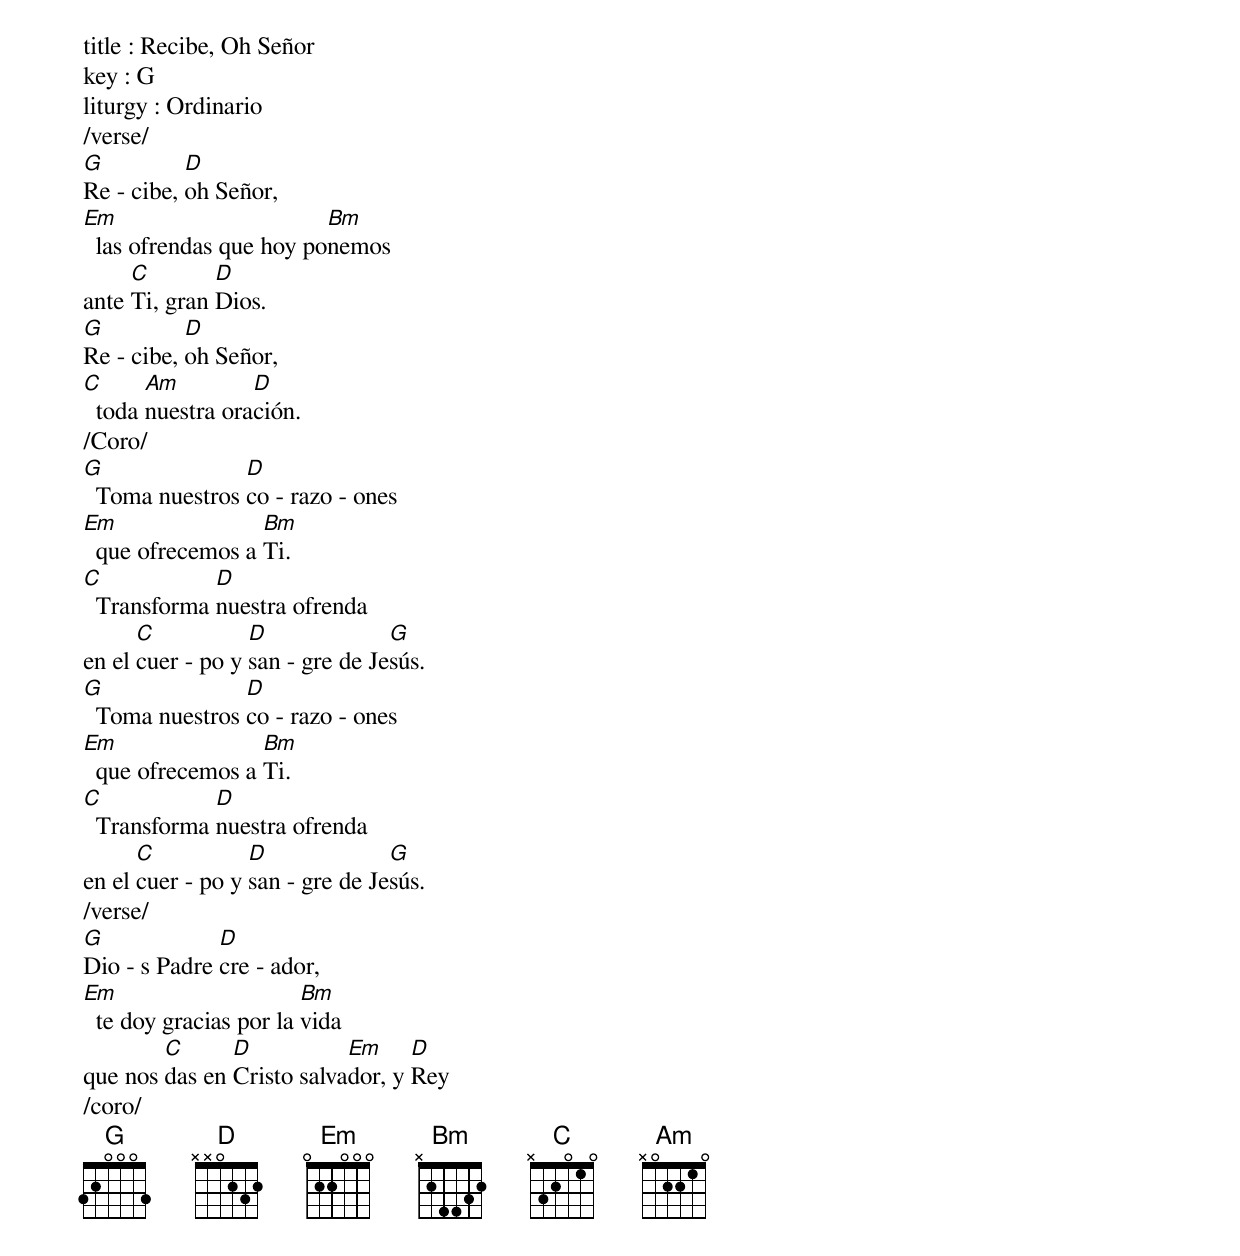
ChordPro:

title : Recibe, Oh Señor
key : G
liturgy : Ordinario
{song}
/verse/
[G]Re - cibe, [D]oh Señor,
[Em]  las ofrendas que hoy po[Bm]nemos
ante [C]Ti, gran [D]Dios.
[G]Re - cibe, [D]oh Señor,
[C]  toda [Am]nuestra ora[D]ción.
/Coro/
[G]  Toma nuestros [D]co - razo - ones
[Em]  que ofrecemos a [Bm]Ti.
[C]  Transforma [D]nuestra ofrenda
en el [C]cuer - po y [D]san - gre de Je[G]sús.
[G]  Toma nuestros [D]co - razo - ones
[Em]  que ofrecemos a [Bm]Ti.
[C]  Transforma [D]nuestra ofrenda
en el [C]cuer - po y [D]san - gre de Je[G]sús.
/verse/
[G]Dio - s Padre [D]cre - ador,
[Em]  te doy gracias por la [Bm]vida
que nos [C]das en [D]Cristo salva[Em]dor, y [D]Rey
/coro/
